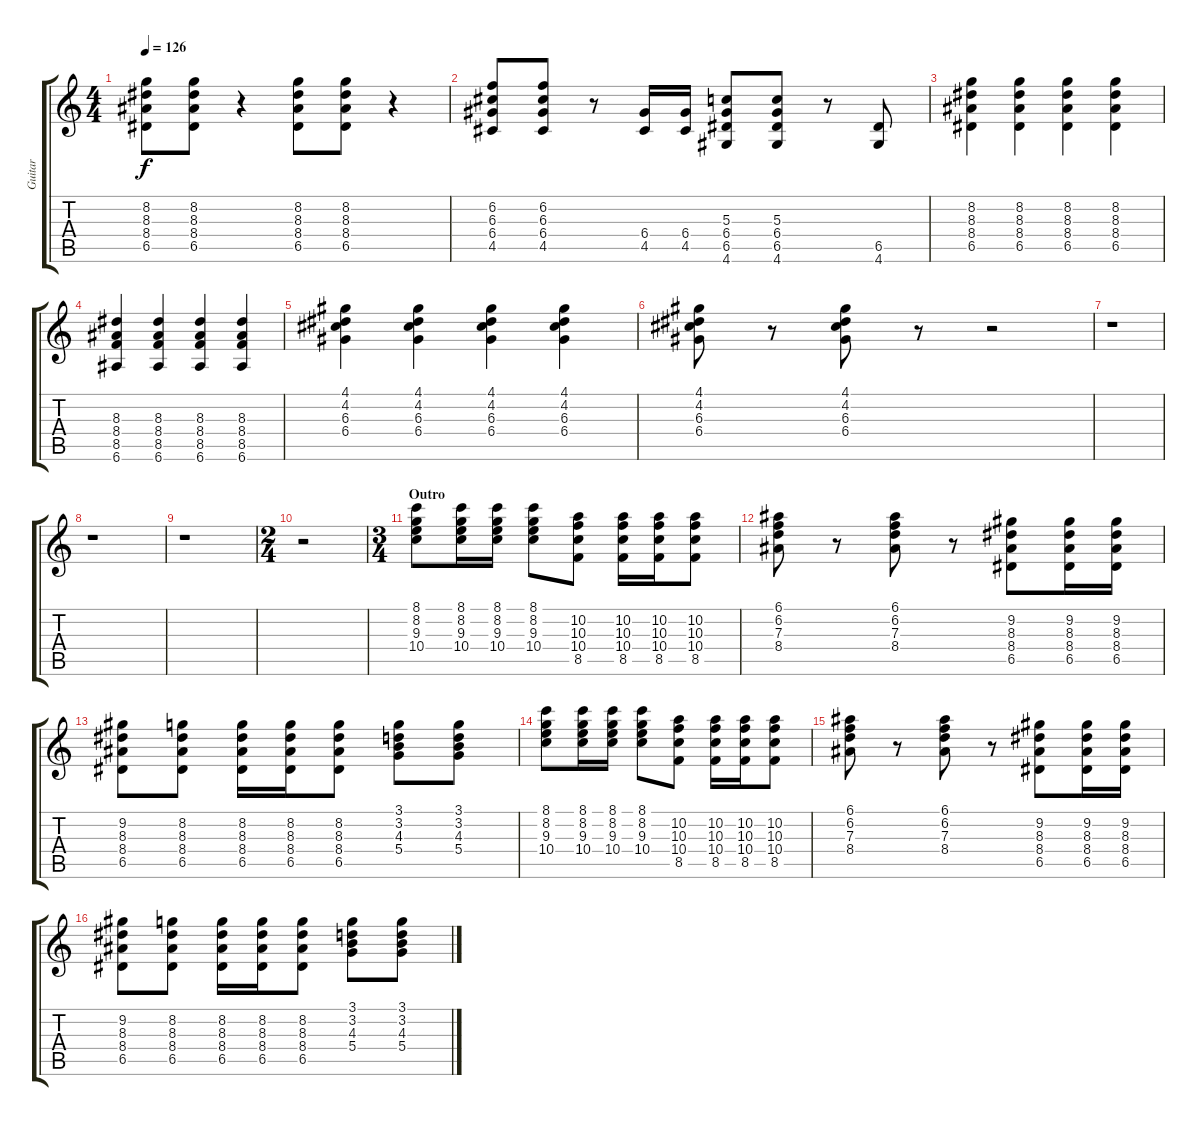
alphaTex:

\track ("Guitar" "Guitar") {instrument electricguitarjazz}
\staff {score tabs}
\tuning (E4 B3 G3 D3 A2 E2) {hide}
\ts (4 4)
\tempo 126
\clef g2
\ks c
(8.2 8.3 8.4 6.5).8{dy f} (8.2 8.3 8.4 6.5).8 r.4 (8.2 8.3 8.4 6.5).8 (8.2 8.3 8.4 6.5).8 r.4 |
(6.2 6.3 6.4 4.5).8 (6.2 6.3 6.4 4.5).8 r.8 (6.4 4.5).16 (6.4 4.5).16 (5.3 6.4 6.5 4.6).8 (5.3 6.4 6.5 4.6).8 r.8 (6.5 4.6).8 |
(8.2 8.3 8.4 6.5).4 (8.2 8.3 8.4 6.5).4 (8.2 8.3 8.4 6.5).4 (8.2 8.3 8.4 6.5).4 |
(8.3 8.4 8.5 6.6).4 (8.3 8.4 8.5 6.6).4 (8.3 8.4 8.5 6.6).4 (8.3 8.4 8.5 6.6).4 |
(4.1 4.2 6.3 6.4).4 (4.1 4.2 6.3 6.4).4 (4.1 4.2 6.3 6.4).4 (4.1 4.2 6.3 6.4).4 |
(4.1 4.2 6.3 6.4).8 r.8 (4.1 4.2 6.3 6.4).8 r.8 r.2 |
r.1 |
r.1 |
r.1 |
\ts (2 4)
r.2 |
\ts (3 4)
\section ("" "Outro")
(8.1 8.2 9.3 10.4).8 (8.1 8.2 9.3 10.4).16 (8.1 8.2 9.3 10.4).16 (8.1 8.2 9.3 10.4).8 (10.2 10.3 10.4 8.5).8 (10.2 10.3 10.4 8.5).16 (10.2 10.3 10.4 8.5).16 (10.2 10.3 10.4 8.5).8 |
(6.1 6.2 7.3 8.4).8 r.8 (6.1 6.2 7.3 8.4).8 r.8 (9.2 8.3 8.4 6.5).8 (9.2 8.3 8.4 6.5).16 (9.2 8.3 8.4 6.5).16 |
(9.2 8.3 8.4 6.5).8 (8.2 8.3 8.4 6.5).8 (8.2 8.3 8.4 6.5).16 (8.2 8.3 8.4 6.5).16 (8.2 8.3 8.4 6.5).8 (3.1 3.2 4.3 5.4).8 (3.1 3.2 4.3 5.4).8 |
(8.1 8.2 9.3 10.4).8 (8.1 8.2 9.3 10.4).16 (8.1 8.2 9.3 10.4).16 (8.1 8.2 9.3 10.4).8 (10.2 10.3 10.4 8.5).8 (10.2 10.3 10.4 8.5).16 (10.2 10.3 10.4 8.5).16 (10.2 10.3 10.4 8.5).8 |
(6.1 6.2 7.3 8.4).8 r.8 (6.1 6.2 7.3 8.4).8 r.8 (9.2 8.3 8.4 6.5).8 (9.2 8.3 8.4 6.5).16 (9.2 8.3 8.4 6.5).16 |
(9.2 8.3 8.4 6.5).8 (8.2 8.3 8.4 6.5).8 (8.2 8.3 8.4 6.5).16 (8.2 8.3 8.4 6.5).16 (8.2 8.3 8.4 6.5).8 (3.1 3.2 4.3 5.4).8 (3.1 3.2 4.3 5.4).8
